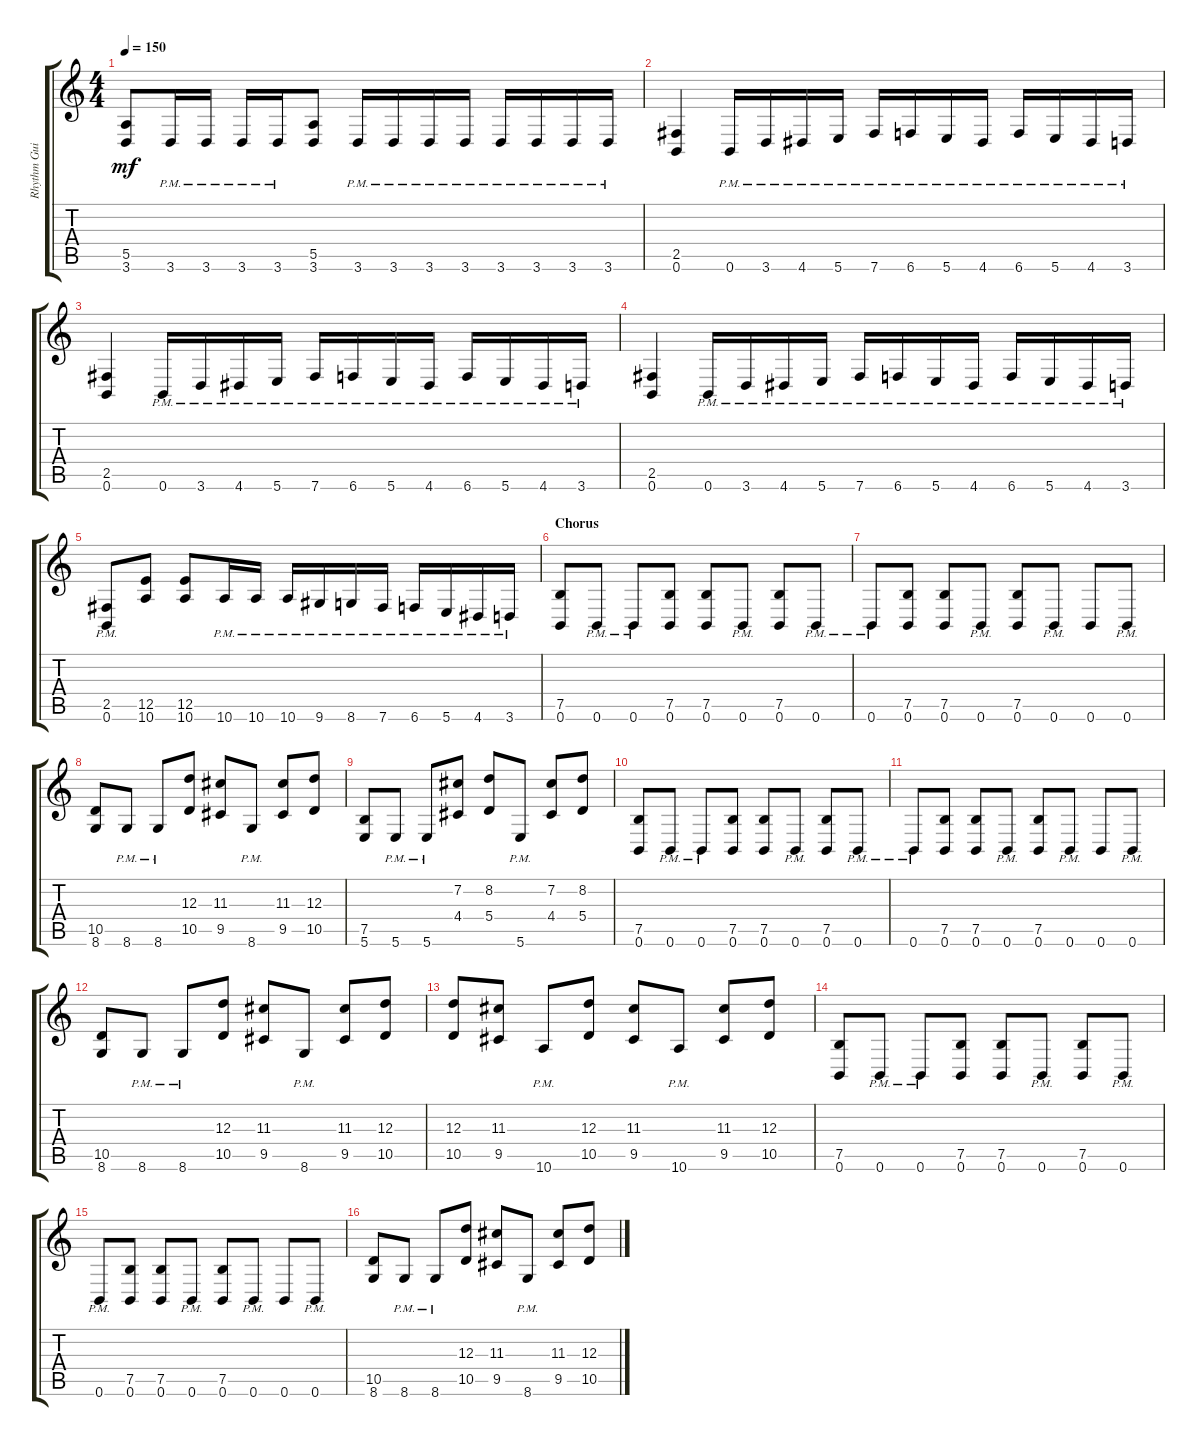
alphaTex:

\track ("Rhythm Guitar" "Rhythm Gui") {instrument distortionguitar}
\staff {score tabs}
\tuning (B3 Gb3 D3 A2 E2 B1) {hide}
\ts (4 4)
\tempo 150
\clef g2
\ks c
(5.5 3.6).8{dy mf} 3.6{pm}.16 3.6{pm}.16 3.6{pm}.16 3.6{pm}.16 (5.5 3.6).8 3.6{pm}.16 3.6{pm}.16 3.6{pm}.16 3.6{pm}.16 3.6{pm}.16 3.6{pm}.16 3.6{pm}.16 3.6{pm}.16 |
(2.5 0.6).4 0.6{pm}.16 3.6{pm}.16 4.6{pm}.16 5.6{pm}.16 7.6{pm}.16 6.6{pm}.16 5.6{pm}.16 4.6{pm}.16 6.6{pm}.16 5.6{pm}.16 4.6{pm}.16 3.6{pm}.16 |
(2.5 0.6).4 0.6{pm}.16 3.6{pm}.16 4.6{pm}.16 5.6{pm}.16 7.6{pm}.16 6.6{pm}.16 5.6{pm}.16 4.6{pm}.16 6.6{pm}.16 5.6{pm}.16 4.6{pm}.16 3.6{pm}.16 |
(2.5 0.6).4 0.6{pm}.16 3.6{pm}.16 4.6{pm}.16 5.6{pm}.16 7.6{pm}.16 6.6{pm}.16 5.6{pm}.16 4.6{pm}.16 6.6{pm}.16 5.6{pm}.16 4.6{pm}.16 3.6{pm}.16 |
(2.5{pm} 0.6{pm}).8 (12.5 10.6).8 (12.5 10.6).8 10.6{pm}.16 10.6{pm}.16 10.6{pm}.16 9.6{pm}.16 8.6{pm}.16 7.6{pm}.16 6.6{pm}.16 5.6{pm}.16 4.6{pm}.16 3.6{pm}.16 |
\section ("" "Chorus")
(7.5 0.6).8 0.6{pm}.8 0.6{pm}.8 (7.5 0.6).8 (7.5 0.6).8 0.6{pm}.8 (7.5 0.6).8 0.6{pm}.8 |
0.6{pm}.8 (7.5 0.6).8 (7.5 0.6).8 0.6{pm}.8 (7.5 0.6).8 0.6{pm}.8 0.6.8 0.6{pm}.8 |
(10.5 8.6).8 8.6{pm}.8 8.6{pm}.8 (12.3 10.5).8 (11.3 9.5).8 8.6{pm}.8 (11.3 9.5).8 (12.3 10.5).8 |
(7.5 5.6).8 5.6{pm}.8 5.6{pm}.8 (7.2 4.4).8 (8.2 5.4).8 5.6{pm}.8 (7.2 4.4).8 (8.2 5.4).8 |
(7.5 0.6).8 0.6{pm}.8 0.6{pm}.8 (7.5 0.6).8 (7.5 0.6).8 0.6{pm}.8 (7.5 0.6).8 0.6{pm}.8 |
0.6{pm}.8 (7.5 0.6).8 (7.5 0.6).8 0.6{pm}.8 (7.5 0.6).8 0.6{pm}.8 0.6.8 0.6{pm}.8 |
(10.5 8.6).8 8.6{pm}.8 8.6{pm}.8 (12.3 10.5).8 (11.3 9.5).8 8.6{pm}.8 (11.3 9.5).8 (12.3 10.5).8 |
(12.3 10.5).8 (11.3 9.5).8 10.6{pm}.8 (12.3 10.5).8 (11.3 9.5).8 10.6{pm}.8 (11.3 9.5).8 (12.3 10.5).8 |
(7.5 0.6).8 0.6{pm}.8 0.6{pm}.8 (7.5 0.6).8 (7.5 0.6).8 0.6{pm}.8 (7.5 0.6).8 0.6{pm}.8 |
0.6{pm}.8 (7.5 0.6).8 (7.5 0.6).8 0.6{pm}.8 (7.5 0.6).8 0.6{pm}.8 0.6.8 0.6{pm}.8 |
(10.5 8.6).8 8.6{pm}.8 8.6{pm}.8 (12.3 10.5).8 (11.3 9.5).8 8.6{pm}.8 (11.3 9.5).8 (12.3 10.5).8
